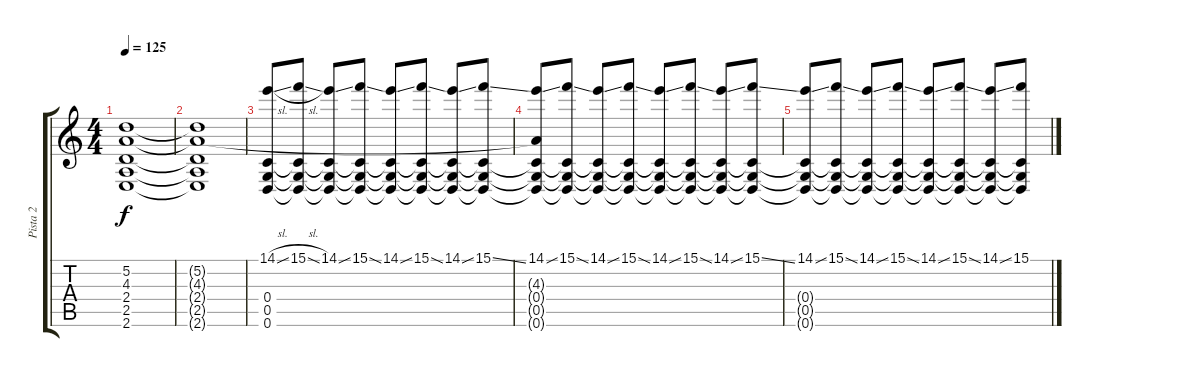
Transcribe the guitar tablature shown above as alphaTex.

\track ("Pista 2" "Pista 2") {instrument distortionguitar}
\staff {score tabs}
\tuning (D4 A3 F3 C3 G2 D2) {hide}
\ts (4 4)
\tempo 125
\clef g2
\ks c
(5.2 4.3 2.4 2.5 2.6).1{dy f} |
(5.2{t} 4.3{t} 2.4{t} 2.5{t} 2.6{t}).1 |
(14.1{sl} 0.4 0.5 0.6).8 (15.1{sl} 0.4{t} 0.5{t} 0.6{t}).8 (14.1{ss} 0.4{t} 0.5{t} 0.6{t}).8 (15.1{ss} 0.4{t} 0.5{t} 0.6{t}).8 (14.1{ss} 0.4{t} 0.5{t} 0.6{t}).8 (15.1{ss} 0.4{t} 0.5{t} 0.6{t}).8 (14.1{ss} 0.4{t} 0.5{t} 0.6{t}).8 (15.1{ss} 0.4{t} 0.5{t} 0.6{t}).8 |
(14.1{ss} 4.3{t} 0.4{t} 0.5{t} 0.6{t}).8 (15.1{ss} 0.4{t} 0.5{t} 0.6{t}).8 (14.1{ss} 0.4{t} 0.5{t} 0.6{t}).8 (15.1{ss} 0.4{t} 0.5{t} 0.6{t}).8 (14.1{ss} 0.4{t} 0.5{t} 0.6{t}).8 (15.1{ss} 0.4{t} 0.5{t} 0.6{t}).8 (14.1{ss} 0.4{t} 0.5{t} 0.6{t}).8 (15.1{ss} 0.4{t} 0.5{t} 0.6{t}).8 |
(14.1{ss} 0.4{t} 0.5{t} 0.6{t}).8 (15.1{ss} 0.4{t} 0.5{t} 0.6{t}).8 (14.1{ss} 0.4{t} 0.5{t} 0.6{t}).8 (15.1{ss} 0.4{t} 0.5{t} 0.6{t}).8 (14.1{ss} 0.4{t} 0.5{t} 0.6{t}).8 (15.1{ss} 0.4{t} 0.5{t} 0.6{t}).8 (14.1{ss} 0.4{t} 0.5{t} 0.6{t}).8 (15.1 0.4{t} 0.5{t} 0.6{t}).8
